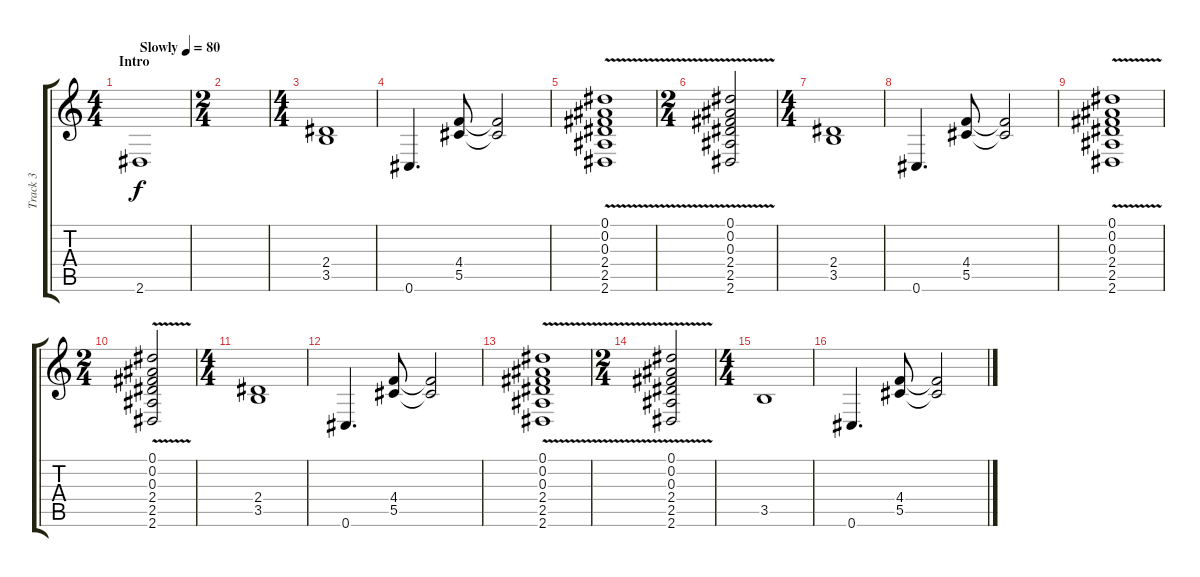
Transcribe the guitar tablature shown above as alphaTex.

\track ("Track 3" "Track 3") {instrument distortionguitar}
\staff {score tabs}
\tuning (Eb4 Bb3 Gb3 Db3 Ab2 Db2) {hide}
\ts (4 4)
\section ("" "Intro")
\tempo (80 "Slowly")
\clef g2
\ks c
2.6.1{dy f instrument electricguitarclean} |
\ts (2 4)
|
\ts (4 4)
(2.4 3.5).1 |
0.6.4{d} (4.4 5.5).8 (4.4{t} 5.5{t}).2 |
(0.1{v} 0.2{v} 0.3{v} 2.4{v} 2.5{v} 2.6{v}).1 |
\ts (2 4)
(0.1{v} 0.2{v} 0.3{v} 2.4{v} 2.5{v} 2.6{v}).2 |
\ts (4 4)
(2.4 3.5).1 |
0.6.4{d} (4.4 5.5).8 (4.4{t} 5.5{t}).2 |
(0.1{v} 0.2{v} 0.3{v} 2.4{v} 2.5{v} 2.6{v}).1 |
\ts (2 4)
(0.1{v} 0.2{v} 0.3{v} 2.4{v} 2.5{v} 2.6{v}).2 |
\ts (4 4)
(2.4 3.5).1 |
0.6.4{d} (4.4 5.5).8 (4.4{t} 5.5{t}).2 |
(0.1{v} 0.2{v} 0.3{v} 2.4{v} 2.5{v} 2.6{v}).1 |
\ts (2 4)
(0.1{v} 0.2{v} 0.3{v} 2.4{v} 2.5{v} 2.6{v}).2 |
\ts (4 4)
3.5.1 |
0.6.4{d} (4.4 5.5).8 (4.4{t} 5.5{t}).2
